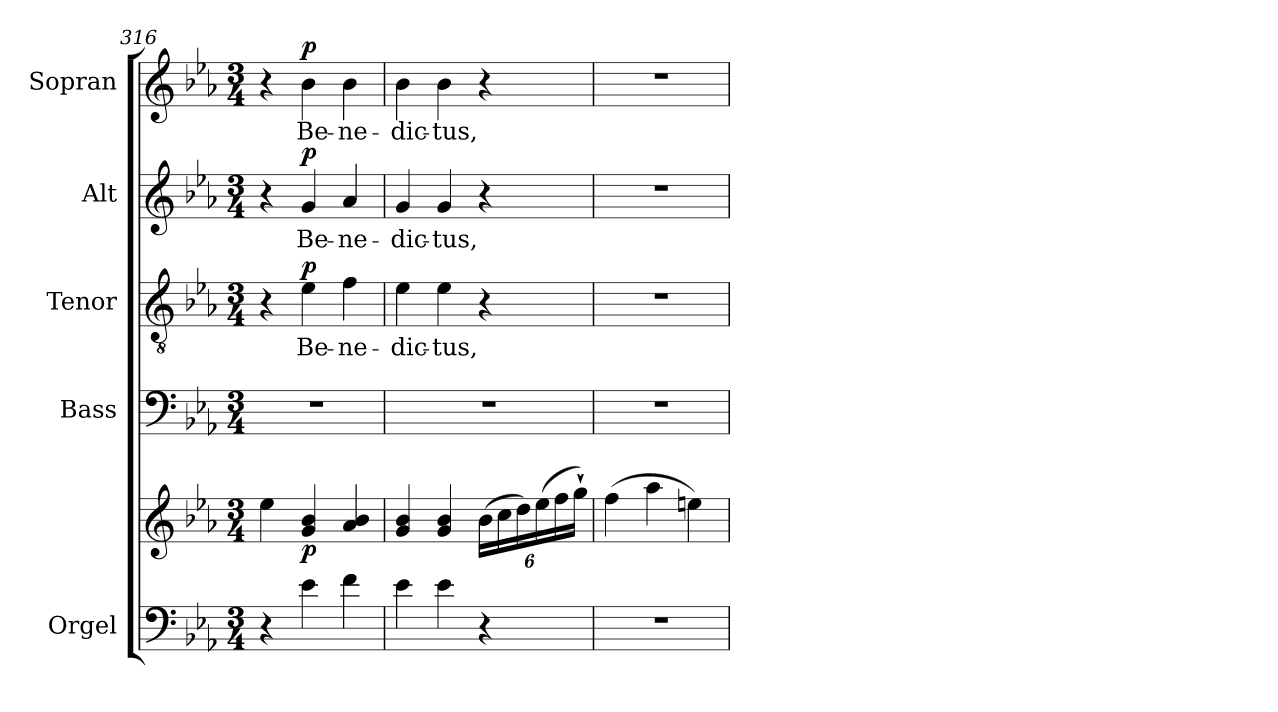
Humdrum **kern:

**kern	**kern	**dynam	**kern	**kern	**text	**dynam	**kern	**text	**dynam	**kern	**text	**dynam
*part5	*part5	*part5	*part4	*part3	*part3	*part3	*part2	*part2	*part2	*part1	*part1	*part1
*staff6	*staff5	*staff5/6	*staff4	*staff3	*staff3	*staff3	*staff2	*staff2	*staff2	*staff1	*staff1	*staff1
*I"Orgel	*	*	*I"Bass	*I"Tenor	*	*	*I"Alt	*	*	*I"Sopran	*	*
*I'Org.	*	*	*I'B.	*I'T.	*	*	*I'A.	*	*	*I'S.	*	*
*clefF4	*clefG2	*	*clefF4	*clefGv2	*	*	*clefG2	*	*	*clefG2	*	*
*k[b-e-a-]	*k[b-e-a-]	*	*k[b-e-a-]	*k[b-e-a-]	*	*	*k[b-e-a-]	*	*	*k[b-e-a-]	*	*
*E-:	*E-:	*	*E-:	*E-:	*	*	*E-:	*	*	*E-:	*	*
*M3/4	*M3/4	*	*M3/4	*M3/4	*	*	*M3/4	*	*	*M3/4	*	*
=316	=316	=316	=316	=316	=316	=316	=316	=316	=316	=316	=316	=316
4r	4ee-\	.	2.r	4r	.	.	4r	.	.	4r	.	.
!	!	!LO:DY:b	!	!	!LO:LY:b	!LO:DY:a	!	!LO:LY:b	!LO:DY:a	!	!LO:LY:b	!LO:DY:a
4e-\	4g/ 4b-/	p	.	4e-\	Be-	p	4g/	Be-	p	4b-\	Be-	p
!	!	!	!	!	!LO:LY:b	!	!	!LO:LY:b	!	!	!LO:LY:b	!
4f\	4a-/ 4b-/	.	.	4f\	-ne-	.	4a-/	-ne-	.	4b-\	-ne-	.
=317	=317	=317	=317	=317	=317	=317	=317	=317	=317	=317	=317	=317
!	!	!	!	!	!LO:LY:b	!	!	!LO:LY:b	!	!	!LO:LY:b	!
4e-\	4g/ 4b-/	.	2.r	4e-\	-dic-	.	4g/	-dic-	.	4b-\	-dic-	.
!	!	!	!	!	!LO:LY:b	!	!	!LO:LY:b	!	!	!LO:LY:b	!
4e-\	4g/ 4b-/	.	.	4e-\	-tus,	.	4g/	-tus,	.	4b-\	-tus,	.
4r	(>24b-\LL	.	.	4r	.	.	4r	.	.	4r	.	.
.	24cc\	.	.	.	.	.	.	.	.	.	.	.
.	24dd\)	.	.	.	.	.	.	.	.	.	.	.
.	(>24ee-\	.	.	.	.	.	.	.	.	.	.	.
.	24ff\	.	.	.	.	.	.	.	.	.	.	.
.	24gg`>\JJ)	.	.	.	.	.	.	.	.	.	.	.
=318	=318	=318	=318	=318	=318	=318	=318	=318	=318	=318	=318	=318
2.r	(>4ff\	.	2.r	2.r	.	.	2.r	.	.	2.r	.	.
.	4aa-\	.	.	.	.	.	.	.	.	.	.	.
.	4een\)	.	.	.	.	.	.	.	.	.	.	.
=	=	=	=	=	=	=	=	=	=	=	=	=
*-	*-	*-	*-	*-	*-	*-	*-	*-	*-	*-	*-	*-
